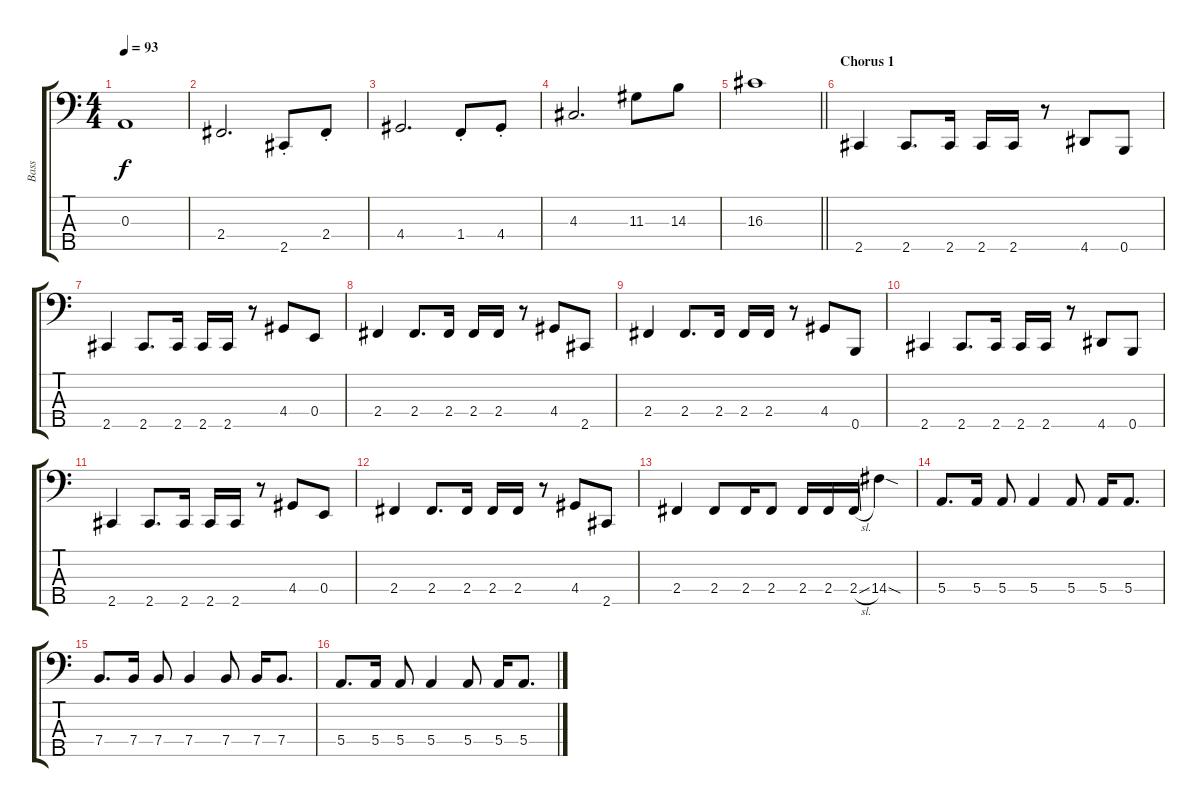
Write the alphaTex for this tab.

\track ("Bass" "Bass") {instrument electricbassfinger}
\staff {score tabs}
\tuning (G2 D2 A1 E1 B0) {hide}
\ts (4 4)
\tempo 93
\clef f4
\ks c
0.3.1{dy f} |
2.4.2{d} 2.5{st}.8 2.4{st}.8 |
4.4.2{d} 1.4{st}.8 4.4{st}.8 |
4.3.2{d} 11.3.8 14.3.8 |
\barLineRight lightlight
16.3.1 |
\section ("" "Chorus 1")
2.5.4 2.5.8{d} 2.5.16 2.5.16 2.5.16 r.8 4.5.8 0.5.8 |
2.5.4 2.5.8{d} 2.5.16 2.5.16 2.5.16 r.8 4.4.8 0.4.8 |
2.4.4 2.4.8{d} 2.4.16 2.4.16 2.4.16 r.8 4.4.8 2.5.8 |
2.4.4 2.4.8{d} 2.4.16 2.4.16 2.4.16 r.8 4.4.8 0.5.8 |
2.5.4 2.5.8{d} 2.5.16 2.5.16 2.5.16 r.8 4.5.8 0.5.8 |
2.5.4 2.5.8{d} 2.5.16 2.5.16 2.5.16 r.8 4.4.8 0.4.8 |
2.4.4 2.4.8{d} 2.4.16 2.4.16 2.4.16 r.8 4.4.8 2.5.8 |
2.4.4 2.4.8 2.4.16 2.4.8 2.4.16 2.4.16 2.4{sl}.16 14.4{sod}.4 |
5.4.8{d} 5.4.16 5.4.8 5.4.4 5.4.8 5.4.16 5.4.8{d} |
7.4.8{d} 7.4.16 7.4.8 7.4.4 7.4.8 7.4.16 7.4.8{d} |
5.4.8{d} 5.4.16 5.4.8 5.4.4 5.4.8 5.4.16 5.4.8{d}
